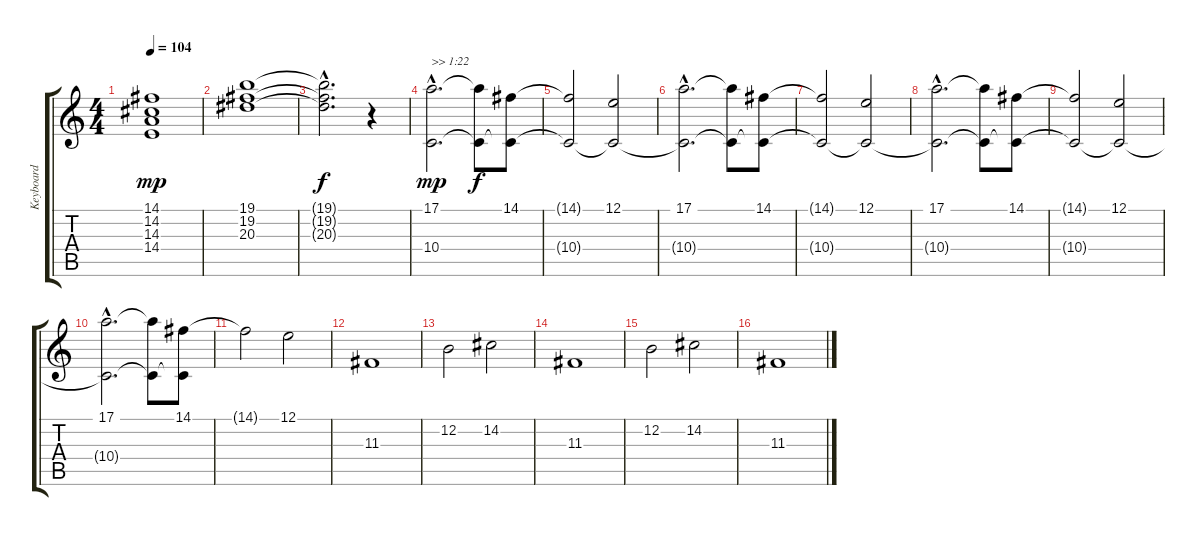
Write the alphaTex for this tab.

\track ("Keyboard" "Keyboard") {instrument stringensemble1}
\staff {score tabs}
\tuning (E4 B3 G3 D3 A2 E2) {hide}
\ts (4 4)
\tempo 104
\clef g2
\ks c
(14.1 14.2 14.3 14.4).1{dy mp} |
(19.1 19.2 20.3).1 |
(19.1{hac t} 19.2{hac t} 20.3{hac t}).2{d dy f} r.4 |
(17.1{hac} 10.4{hac}).2{d txt ">> 1:22" dy mp volume 7} (17.1{t} 10.4{t}).8{dy f} (14.1 10.4{t}).8 |
(14.1{t} 10.4{t}).2 (12.1 10.4{t}).2 |
(17.1{hac} 10.4{hac t}).2{d} (17.1{t} 10.4{t}).8 (14.1 10.4{t}).8 |
(14.1{t} 10.4{t}).2 (12.1 10.4{t}).2 |
(17.1{hac} 10.4{hac t}).2{d} (17.1{t} 10.4{t}).8 (14.1 10.4{t}).8 |
(14.1{t} 10.4{t}).2 (12.1 10.4{t}).2 |
(17.1{hac} 10.4{hac t}).2{d} (17.1{t} 10.4{t}).8 (14.1 10.4{t}).8 |
14.1{t}.2 12.1.2 |
11.3.1 |
12.2.2 14.2.2 |
11.3.1 |
12.2.2 14.2.2 |
11.3.1
